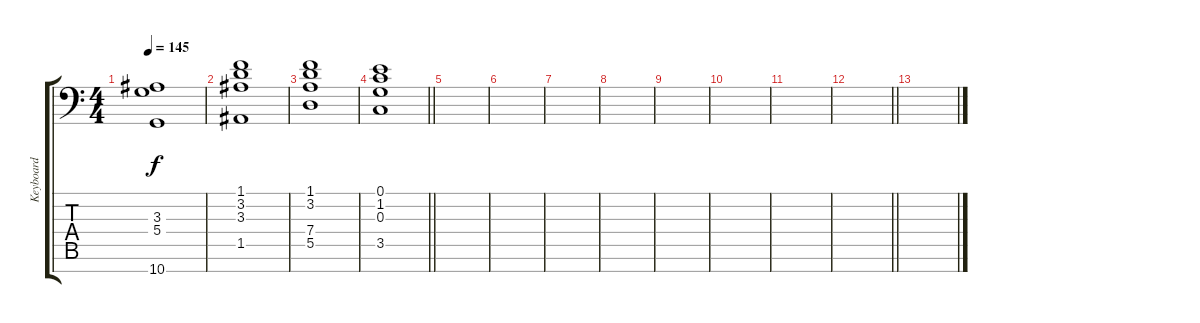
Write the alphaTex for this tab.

\track ("Keyboard" "Keyboard") {instrument tremolostrings}
\staff {score tabs}
\tuning (E4 B3 G3 D3 A2 E2 A1) {hide}
\ts (4 4)
\tempo 145
\clef f4
\ks c
(3.3 5.4 10.7).1{dy f instrument acousticgrandpiano} |
(1.1 3.2 3.3 1.5).1 |
(1.1 3.2 7.4 5.5).1 |
\barLineRight lightlight
(0.1 1.2 0.3 3.5).1 |
\section ("" "")
|
|
|
|
|
|
|
\barLineRight lightlight
|
\section ("" "")
